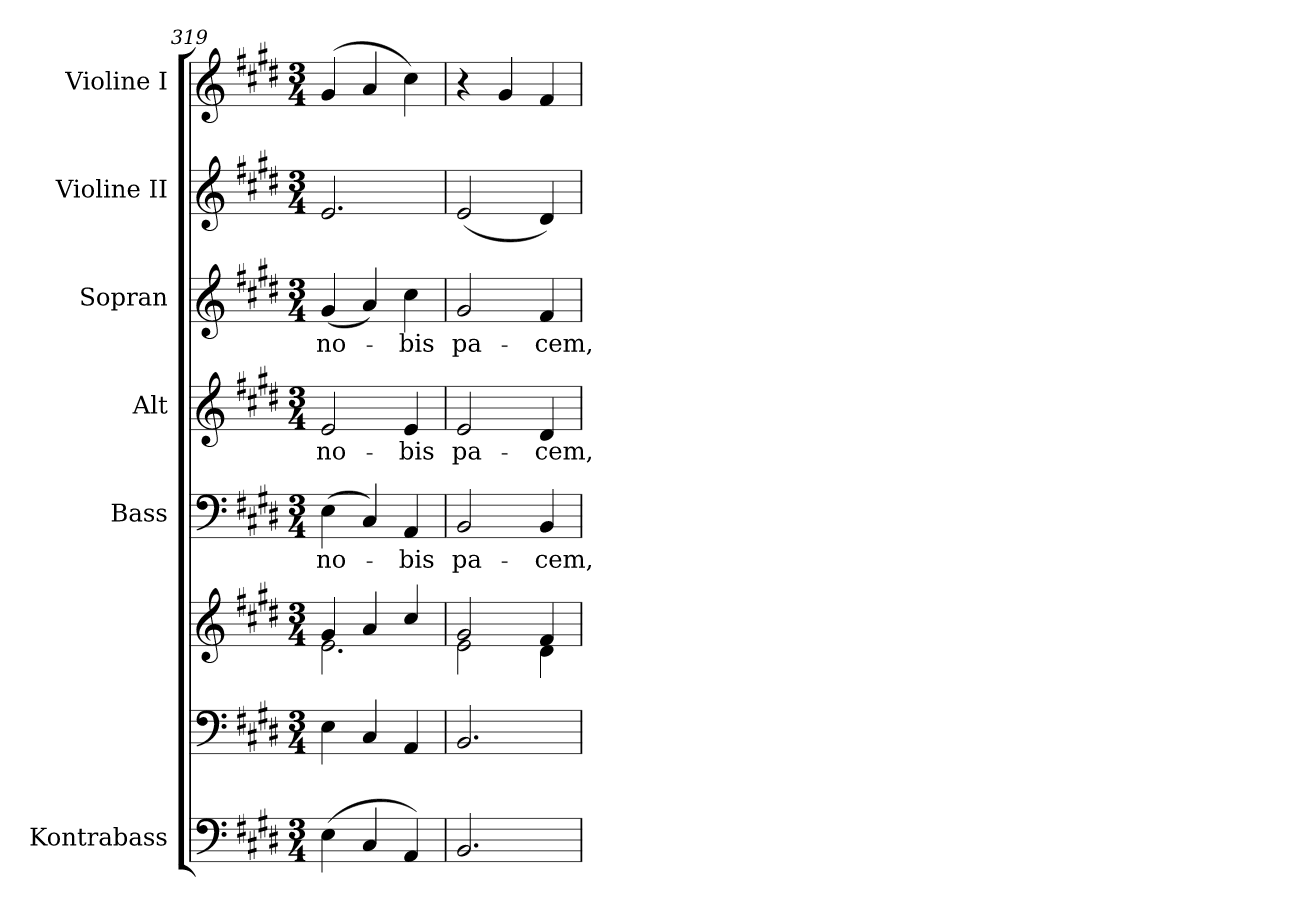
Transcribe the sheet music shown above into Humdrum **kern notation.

**kern	**kern	**kern	**kern	**text	**kern	**text	**kern	**text	**kern	**kern
*part7	*part6	*part6	*part5	*part5	*part4	*part4	*part3	*part3	*part2	*part1
*staff8	*staff7	*staff6	*staff5	*staff5	*staff4	*staff4	*staff3	*staff3	*staff2	*staff1
*I"Kontrabass	*	*	*I"Bass	*	*I"Alt	*	*I"Sopran	*	*I"Violine II	*I"Violine I
*I'Kb.	*	*	*I'B.	*	*I'A.	*	*I'S.	*	*I'Vl. II	*I'Vl. I
*clefF4	*clefF4	*clefG2	*clefF4	*	*clefG2	*	*clefG2	*	*clefG2	*clefG2
*ITrd7c12	*	*	*	*	*	*	*	*	*	*
*k[f#c#g#d#]	*k[f#c#g#d#]	*k[f#c#g#d#]	*k[f#c#g#d#]	*	*k[f#c#g#d#]	*	*k[f#c#g#d#]	*	*k[f#c#g#d#]	*k[f#c#g#d#]
*E:	*E:	*E:	*E:	*	*E:	*	*E:	*	*E:	*E:
*M3/4	*M3/4	*M3/4	*M3/4	*	*M3/4	*	*M3/4	*	*M3/4	*M3/4
=319	=319	=319	=319	=319	=319	=319	=319	=319	=319	=319
*	*	*^	*	*	*	*	*	*	*	*
!	!	!	!	!	!LO:LY:b	!	!LO:LY:b	!	!LO:LY:b	!	!
(>4EE\	4E\	4g#/	2.e\	(>4E\	no-	2e/	no-	(<4g#/	no-	2.e/	(4g#/
4CC#/	4C#/	4a/	.	4C#/)	.	.	.	4a/)	.	.	4a/
!	!	!	!	!	!LO:LY:b	!	!LO:LY:b	!	!LO:LY:b	!	!
4AAA/)	4AA/	4cc#/	.	4AA/	-bis	4e/	-bis	4cc#\	-bis	.	4cc#\)
!!LO:PB:g=z
=320	=320	=320	=320	=320	=320	=320	=320	=320	=320	=320	=320
!	!	!	!	!	!LO:LY:b	!	!LO:LY:b	!	!LO:LY:b	!	!
2.BBB/	2.BB/	2g#/	2e\	2BB/	pa-	2e/	pa-	2g#/	pa-	(<2e/	4r
.	.	.	.	.	.	.	.	.	.	.	4g#/
!	!	!	!	!	!LO:LY:b	!	!LO:LY:b	!	!LO:LY:b	!	!
.	.	4f#/	4d#\	4BB/	-cem,	4d#/	-cem,	4f#/	-cem,	4d#/)	4f#/
*	*	*v	*v	*	*	*	*	*	*	*	*
=	=	=	=	=	=	=	=	=	=	=
*-	*-	*-	*-	*-	*-	*-	*-	*-	*-	*-
